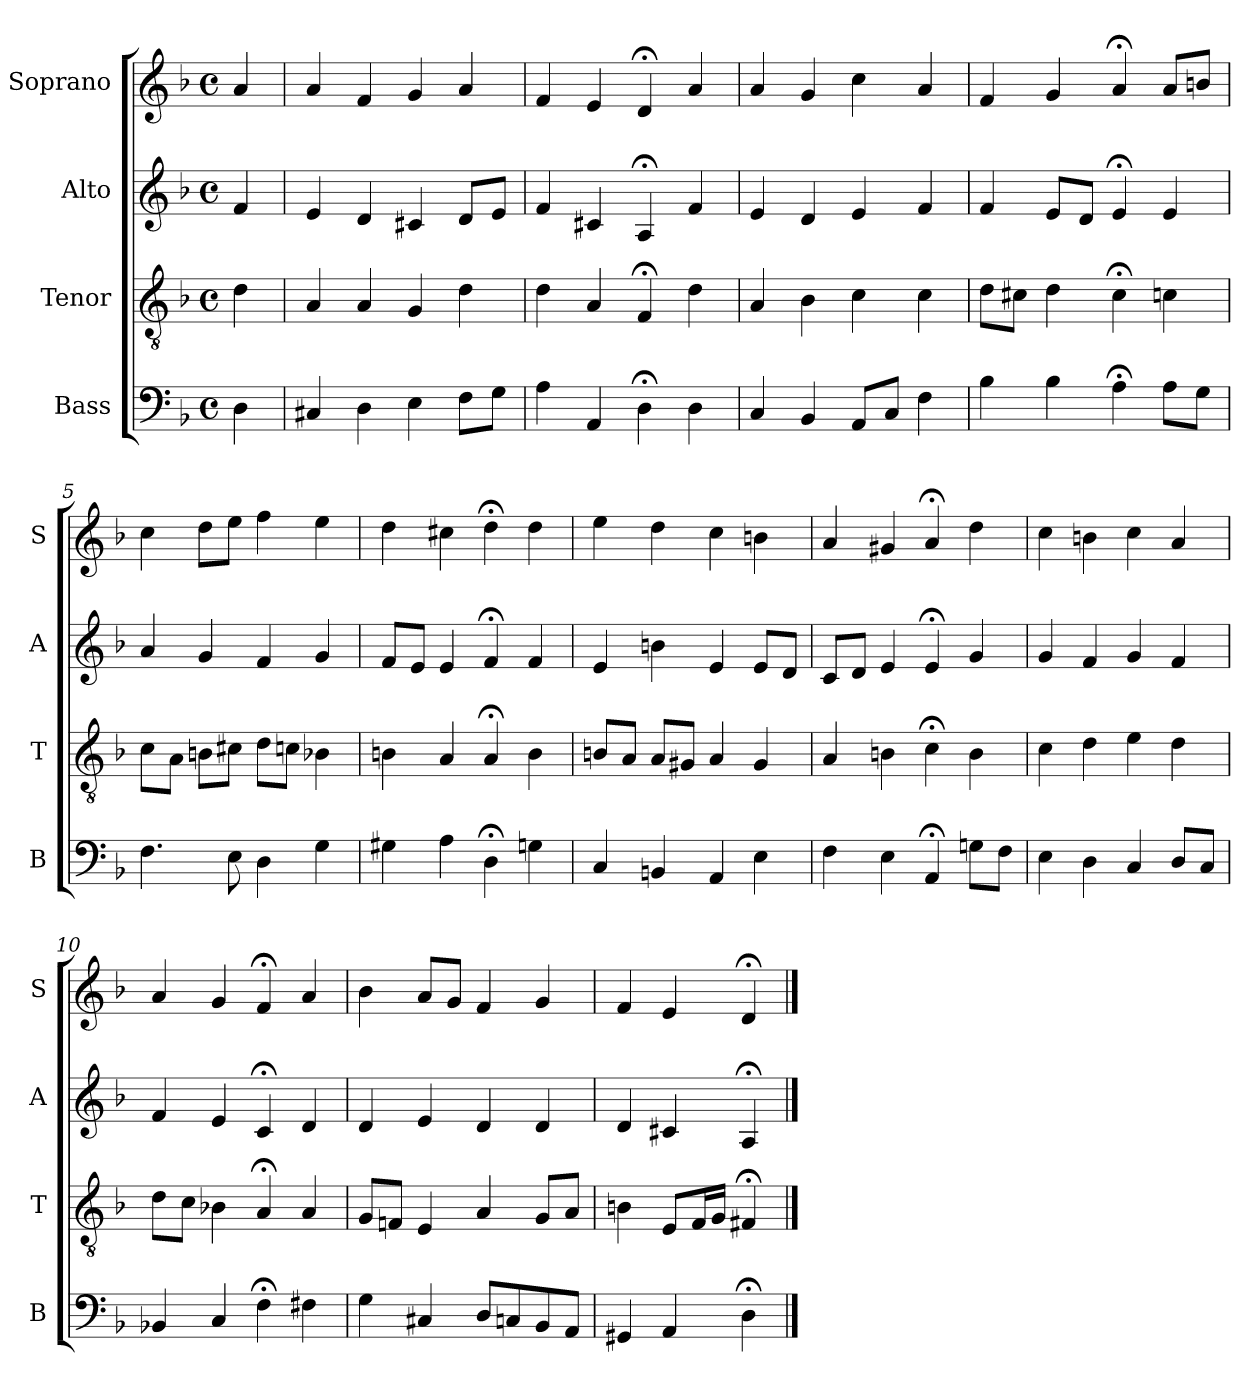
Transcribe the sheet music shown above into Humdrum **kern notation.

**kern	**kern	**kern	**kern
*part4	*part3	*part2	*part1
*staff4	*staff3	*staff2	*staff1
*I"Bass	*I"Tenor	*I"Alto	*I"Soprano
*I'B	*I'T	*I'A	*I'S
*clefF4	*clefGv2	*clefG2	*clefG2
*k[b-]	*k[b-]	*k[b-]	*k[b-]
*d:	*d:	*d:	*d:
*M4/4	*M4/4	*M4/4	*M4/4
*met(c)	*met(c)	*met(c)	*met(c)
*MM100	*MM100	*MM100	*MM100
=	=	=	=
4D	4d	4f	4a
=1	=1	=1	=1
4C#X	4A	4e	4a
4D	4A	4d	4f
4E	4G	4c#Xi	4gi
8FL	4d	8diL	4ai
8GJ	.	8eJ	.
=2	=2	=2	=2
4A	4d	4f	4f
4AA	4A	4c#X	4e
4D;<	4F;<i	4A;<	4d;<i
4D	4di	4f	4ai
=3	=3	=3	=3
4C	4A	4e	4a
4BB-	4B-	4d	4g
8AAL	4c	4e	4cc
8CJ	.	.	.
4F	4c	4f	4a
=4	=4	=4	=4
4B-	8dL	4f	4f
.	8c#XJ	.	.
4B-	4d	8eL	4g
.	.	8dJ	.
4A;<	4c#;<	4e;<	4a;<
8AL	4cn	4e	8aL
8GJ	.	.	8bnJ
=5	=5	=5	=5
4.F	8cL	4a	4cc
.	8AJ	.	.
.	8BnL	4g	8ddL
8E	8c#XJ	.	8eeJ
4D	8dL	4f	4ff
.	8cnJ	.	.
4G	4B-X	4g	4ee
=6	=6	=6	=6
4G#X	4Bn	8fL	4dd
.	.	8eJ	.
4A	4A	4e	4cc#X
4D;<	4A;<	4f;<	4dd;<
4Gn	4B	4f	4dd
=7	=7	=7	=7
4C	8BnL	4e	4ee
.	8AJ	.	.
4BBn	8AL	4bn	4dd
.	8G#XJ	.	.
4AA	4A	4e	4cc
4E	4G#	8eL	4bn
.	.	8dJ	.
=8	=8	=8	=8
4F	4A	8cL	4a
.	.	8dJ	.
4E	4Bn	4ei	4g#X
4AA;<	4c;<	4e;<i	4a;<i
8GnL	4B	4gi	4ddi
8FJ	.	.	.
=9	=9	=9	=9
4E	4c	4g	4cc
4D	4d	4f	4bn
4C	4e	4g	4cc
8DL	4d	4f	4a
8CJ	.	.	.
=10	=10	=10	=10
4BB-X	8dL	4f	4a
.	8cJ	.	.
4C	4B-X	4e	4g
4F;<	4A;<	4c;<i	4f;<i
4F#X	4A	4di	4ai
=11	=11	=11	=11
4G	8GL	4d	4b-
.	8FnJ	.	.
4C#Xi	4Ei	4e	8aL
.	.	.	8gJ
8DiL	4Ai	4d	4f
8Cn	.	.	.
8BB-	8GL	4d	4g
8AAJ	8AJ	.	.
=12	=12	=12	=12
4GG#X	4Bn	4d	4f
4AA	8EL	4c#X	4e
.	16FL	.	.
.	16GJJ	.	.
4D;<	4F#X;<	4A;<	4d;<
==	==	==	==
*-	*-	*-	*-
